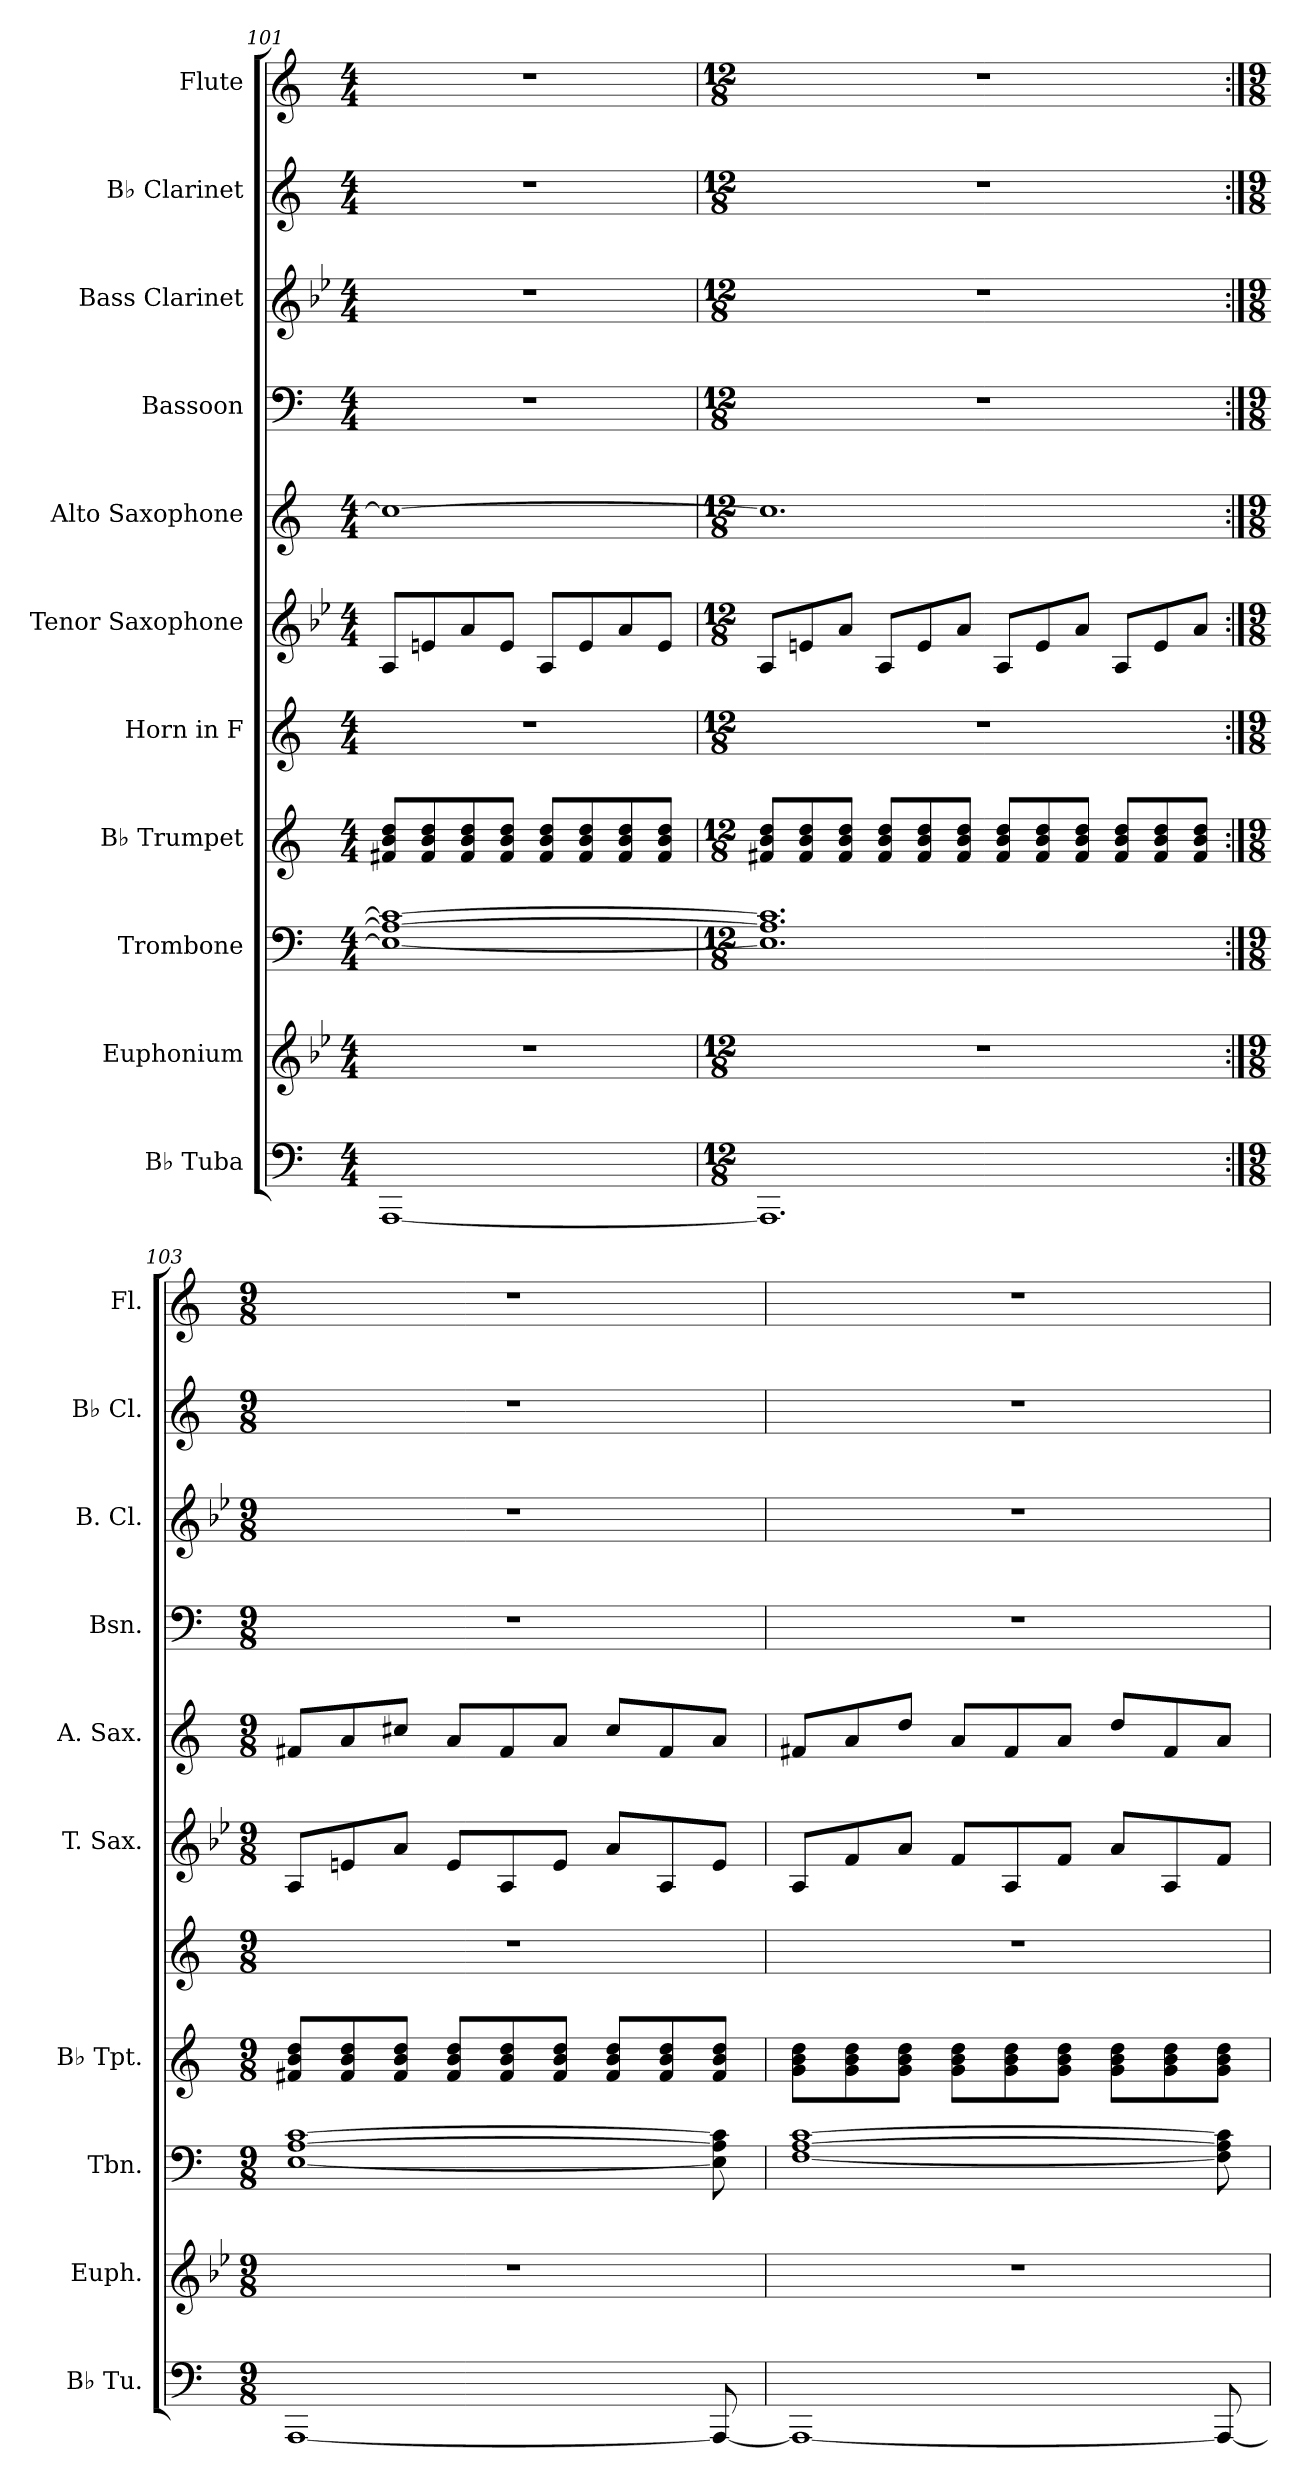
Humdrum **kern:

**kern	**kern	**kern	**kern	**kern	**kern	**kern	**kern	**kern	**kern	**kern
*part11	*part10	*part9	*part8	*part7	*part6	*part5	*part4	*part3	*part2	*part1
*staff11	*staff10	*staff9	*staff8	*staff7	*staff6	*staff5	*staff4	*staff3	*staff2	*staff1
*I"B♭ Tuba	*I"Euphonium	*I"Trombone	*I"B♭ Trumpet	*I"Horn in F	*I"Tenor Saxophone	*I"Alto Saxophone	*I"Bassoon	*I"Bass Clarinet	*I"B♭ Clarinet	*I"Flute
*I'B♭ Tu.	*I'Euph.	*I'Tbn.	*I'B♭ Tpt.	*	*I'T. Sax.	*I'A. Sax.	*I'Bsn.	*I'B. Cl.	*I'B♭ Cl.	*I'Fl.
*clefF4	*clefG2	*clefF4	*clefG2	*clefG2	*clefG2	*clefG2	*clefF4	*clefG2	*clefG2	*clefG2
*	*ITrd8c14	*	*ITrd1c2	*ITrd4c7	*ITrd8c14	*ITrd5c9	*	*ITrd8c14	*ITrd1c2	*
*k[]	*k[b-e-]	*k[]	*k[b-e-]	*k[b-]	*k[b-e-]	*k[b-e-a-]	*k[]	*k[b-e-]	*k[b-e-]	*k[]
*M4/4	*M4/4	*M4/4	*M4/4	*M4/4	*M4/4	*M4/4	*M4/4	*M4/4	*M4/4	*M4/4
=101	=101	=101	=101	=101	=101	=101	=101	=101	=101	=101
[1AAA	1r	1E_ 1A_ 1c_	8en/ 8a/ 8cc/L	1r	8AA/L	1e_	1r	1r	1r	1r
.	.	.	8e/ 8a/ 8cc/	.	8En/	.	.	.	.	.
.	.	.	8e/ 8a/ 8cc/	.	8A/	.	.	.	.	.
.	.	.	8e/ 8a/ 8cc/J	.	8E/J	.	.	.	.	.
.	.	.	8e/ 8a/ 8cc/L	.	8AA/L	.	.	.	.	.
.	.	.	8e/ 8a/ 8cc/	.	8E/	.	.	.	.	.
.	.	.	8e/ 8a/ 8cc/	.	8A/	.	.	.	.	.
.	.	.	8e/ 8a/ 8cc/J	.	8E/J	.	.	.	.	.
=102	=102	=102	=102	=102	=102	=102	=102	=102	=102	=102
*M12/8	*M12/8	*M12/8	*M12/8	*M12/8	*M12/8	*M12/8	*M12/8	*M12/8	*M12/8	*M12/8
1.AAA]	1.r	1.E] 1.A] 1.c]	8en/ 8a/ 8cc/L	1.r	8AA/L	1.e]	1.r	1.r	1.r	1.r
.	.	.	8e/ 8a/ 8cc/	.	8En/	.	.	.	.	.
.	.	.	8e/ 8a/ 8cc/J	.	8A/J	.	.	.	.	.
.	.	.	8e/ 8a/ 8cc/L	.	8AA/L	.	.	.	.	.
.	.	.	8e/ 8a/ 8cc/	.	8E/	.	.	.	.	.
.	.	.	8e/ 8a/ 8cc/J	.	8A/J	.	.	.	.	.
.	.	.	8e/ 8a/ 8cc/L	.	8AA/L	.	.	.	.	.
.	.	.	8e/ 8a/ 8cc/	.	8E/	.	.	.	.	.
.	.	.	8e/ 8a/ 8cc/J	.	8A/J	.	.	.	.	.
.	.	.	8e/ 8a/ 8cc/L	.	8AA/L	.	.	.	.	.
.	.	.	8e/ 8a/ 8cc/	.	8E/	.	.	.	.	.
.	.	.	8e/ 8a/ 8cc/J	.	8A/J	.	.	.	.	.
!!LO:PB:g=z
=103:|!	=103:|!	=103:|!	=103:|!	=103:|!	=103:|!	=103:|!	=103:|!	=103:|!	=103:|!	=103:|!
*M9/8	*M9/8	*M9/8	*M9/8	*M9/8	*M9/8	*M9/8	*M9/8	*M9/8	*M9/8	*M9/8
[1AAA	8%9r	[1E [1A [1c	8en/ 8a/ 8cc/L	8%9r	8AA/L	8An/L	8%9r	8%9r	8%9r	8%9r
.	.	.	8e/ 8a/ 8cc/	.	8En/	8c/	.	.	.	.
.	.	.	8e/ 8a/ 8cc/J	.	8A/J	8en/J	.	.	.	.
.	.	.	8e/ 8a/ 8cc/L	.	8E/L	8c/L	.	.	.	.
.	.	.	8e/ 8a/ 8cc/	.	8AA/	8A/	.	.	.	.
.	.	.	8e/ 8a/ 8cc/J	.	8E/J	8c/J	.	.	.	.
.	.	.	8e/ 8a/ 8cc/L	.	8A/L	8e/L	.	.	.	.
.	.	.	8e/ 8a/ 8cc/	.	8AA/	8A/	.	.	.	.
8AAA/_	.	8E\] 8A\] 8c\]	8e/ 8a/ 8cc/J	.	8E/J	8c/J	.	.	.	.
=104	=104	=104	=104	=104	=104	=104	=104	=104	=104	=104
1AAA_	8%9r	[1F [1A [1c	8f\ 8a\ 8cc\L	8%9r	8AA/L	8An/L	8%9r	8%9r	8%9r	8%9r
.	.	.	8f\ 8a\ 8cc\	.	8F/	8c/	.	.	.	.
.	.	.	8f\ 8a\ 8cc\J	.	8A/J	8f/J	.	.	.	.
.	.	.	8f\ 8a\ 8cc\L	.	8F/L	8c/L	.	.	.	.
.	.	.	8f\ 8a\ 8cc\	.	8AA/	8A/	.	.	.	.
.	.	.	8f\ 8a\ 8cc\J	.	8F/J	8c/J	.	.	.	.
.	.	.	8f\ 8a\ 8cc\L	.	8A/L	8f/L	.	.	.	.
.	.	.	8f\ 8a\ 8cc\	.	8AA/	8A/	.	.	.	.
8AAA/_	.	8F\] 8A\] 8c\]	8f\ 8a\ 8cc\J	.	8F/J	8c/J	.	.	.	.
=	=	=	=	=	=	=	=	=	=	=
*-	*-	*-	*-	*-	*-	*-	*-	*-	*-	*-
